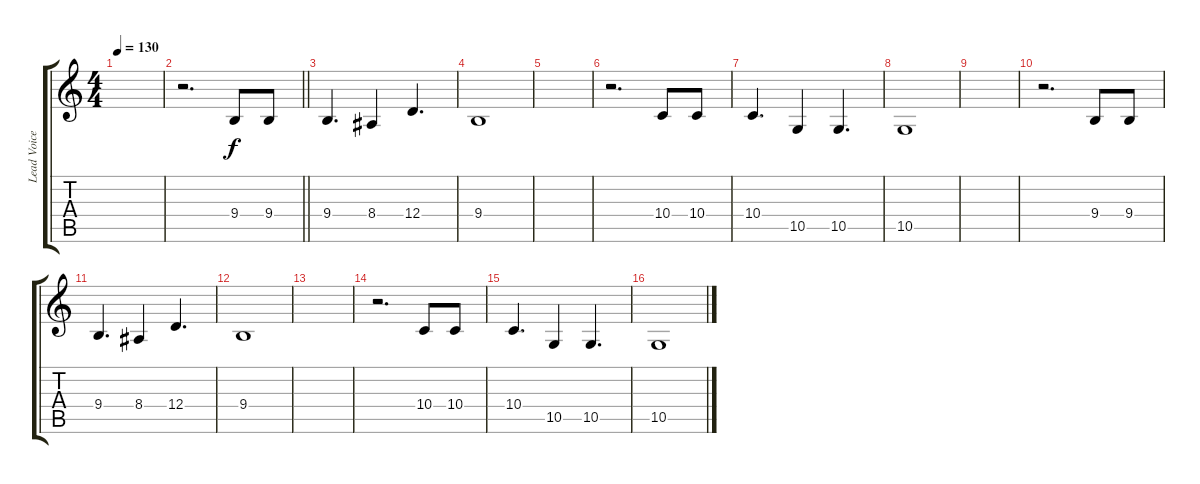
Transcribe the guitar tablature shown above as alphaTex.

\track ("Lead Voice (male)" "Lead Voice") {instrument choiraahs}
\staff {score tabs}
\tuning (E4 B3 G3 D3 A2 E2) {hide}
\ts (4 4)
\tempo 130
\clef g2
\ks c
|
\barLineRight lightlight
r.2{d} 9.4.8 9.4.8 |
9.4.4{d} 8.4.4 12.4.4{d} |
9.4.1 |
|
r.2{d} 10.4.8 10.4.8 |
10.4.4{d} 10.5.4 10.5.4{d} |
10.5.1 |
|
r.2{d} 9.4.8 9.4.8 |
9.4.4{d} 8.4.4 12.4.4{d} |
9.4.1 |
|
r.2{d} 10.4.8 10.4.8 |
10.4.4{d} 10.5.4 10.5.4{d} |
10.5.1
